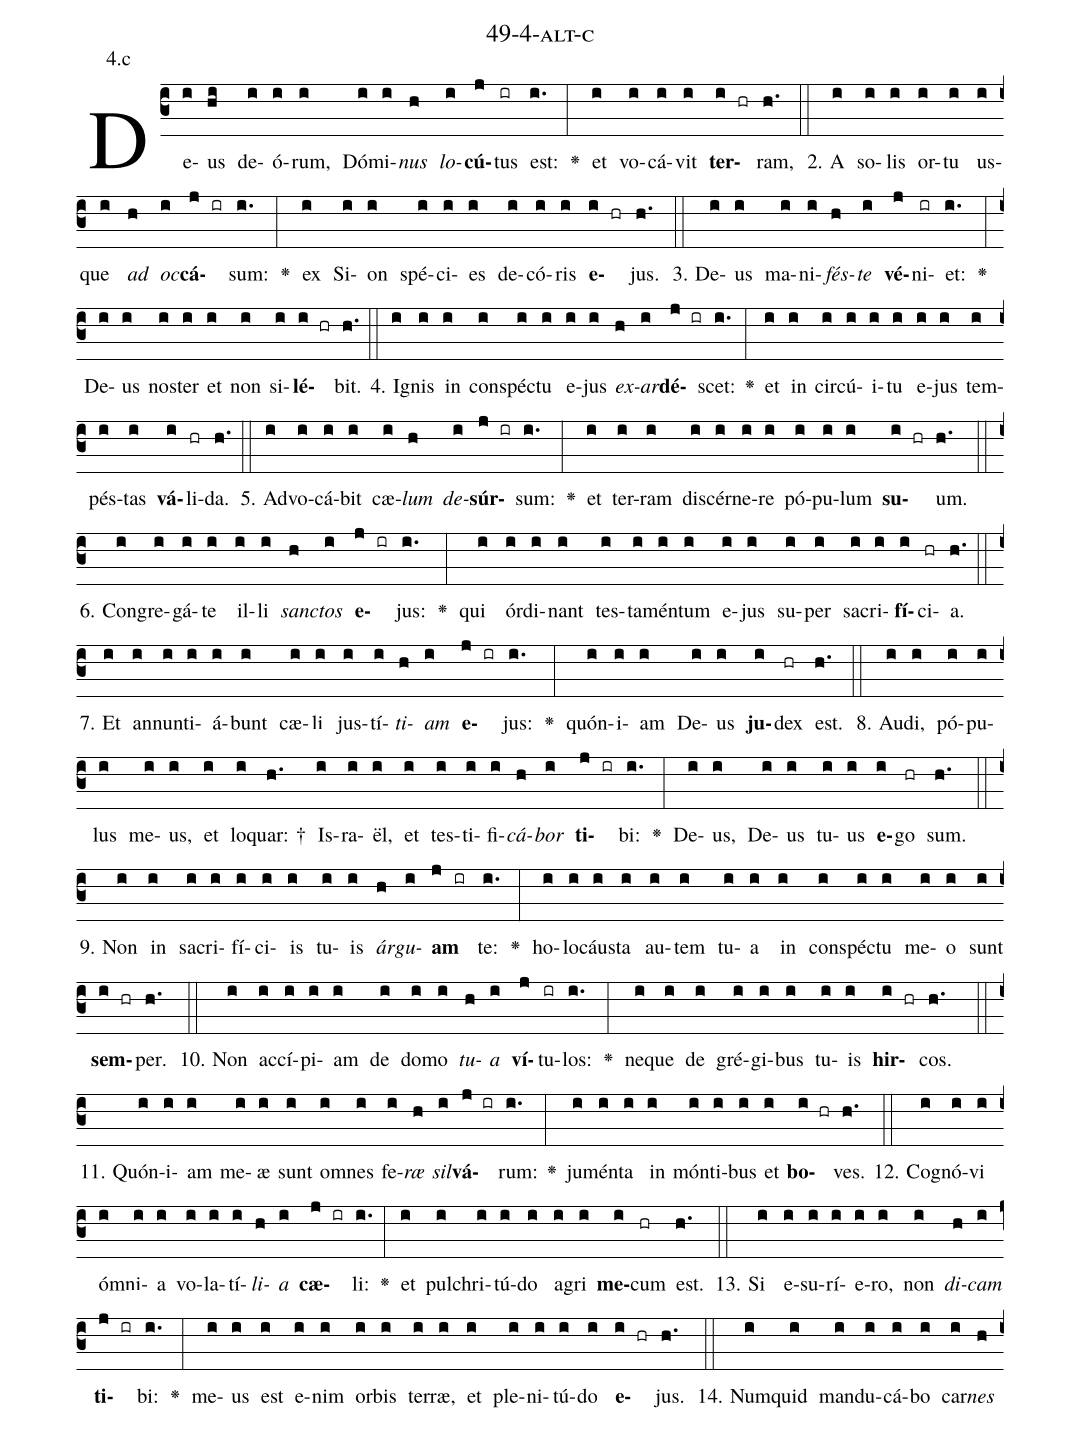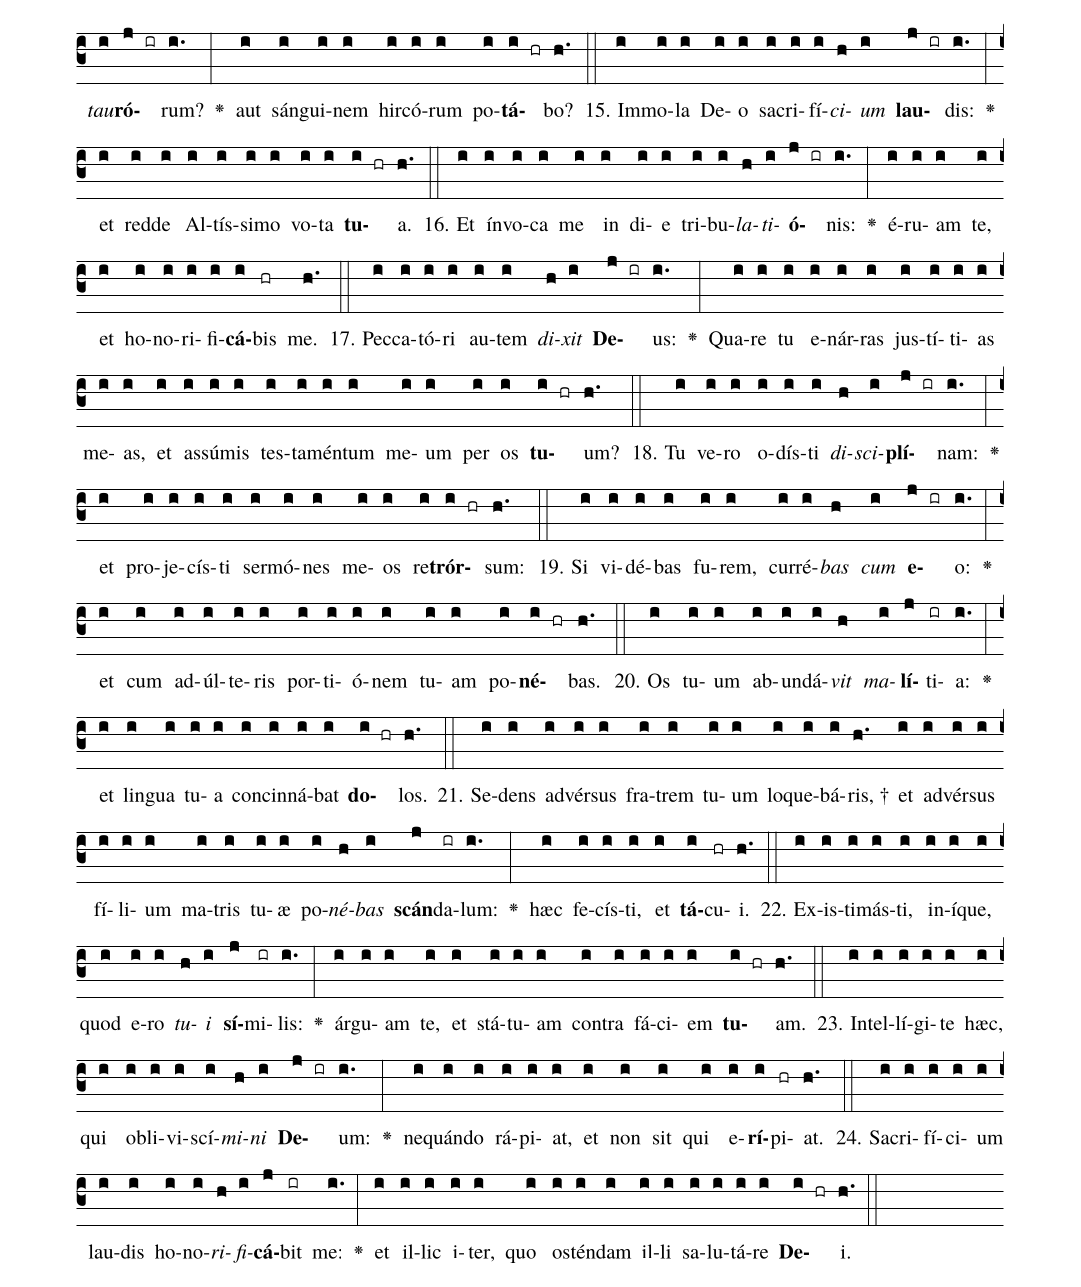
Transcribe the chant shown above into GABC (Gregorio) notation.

name: 49-4-alt-c;
annotation: 4.c;
%%
(c3)De(i)us(hi) de(i)ó(i)rum,(i) Dó(i)mi(i)<i>nus</i>(h) <i>lo</i>(i)<b>cú</b>(j)tus(ir) est:(i.) <v>\greheightstar</v>(:) et(i) vo(i)cá(i)vit(i) <b>ter</b>(i hr)ram,(h.) (::)
2. A(i) so(i)lis(i) or(i)tu(i) us(i)que(i) <i>ad</i>(h) <i>oc</i>(i)<b>cá</b>(j ir)sum:(i.) <v>\greheightstar</v>(:) ex(i) Si(i)on(i) spé(i)ci(i)es(i) de(i)có(i)ris(i) <b>e</b>(i hr)jus.(h.) (::)
3. De(i)us(i) ma(i)ni(i)<i>fés</i>(h)<i>te</i>(i) <b>vé</b>(j)ni(ir)et:(i.) <v>\greheightstar</v>(:) De(i)us(i) nos(i)ter(i) et(i) non(i) si(i)<b>lé</b>(i hr)bit.(h.) (::)
4. I(i)gnis(i) in(i) con(i)spéc(i)tu(i) e(i)jus(i) <i>ex</i>(h)<i>ar</i>(i)<b>dé</b>(j ir)scet:(i.) <v>\greheightstar</v>(:) et(i) in(i) cir(i)cú(i)i(i)tu(i) e(i)jus(i) tem(i)pés(i)tas(i) <b>vá</b>(i)li(hr)da.(h.) (::)
5. Ad(i)vo(i)cá(i)bit(i) cæ(i)<i>lum</i>(h) <i>de</i>(i)<b>súr</b>(j ir)sum:(i.) <v>\greheightstar</v>(:) et(i) ter(i)ram(i) di(i)scér(i)ne(i)re(i) pó(i)pu(i)lum(i) <b>su</b>(i hr)um.(h.) (::)
6. Con(i)gre(i)gá(i)te(i) il(i)li(i) <i>sanc</i>(h)<i>tos</i>(i) <b>e</b>(j ir)jus:(i.) <v>\greheightstar</v>(:) qui(i) ór(i)di(i)nant(i) tes(i)ta(i)mén(i)tum(i) e(i)jus(i) su(i)per(i) sa(i)cri(i)<b>fí</b>(i)ci(hr)a.(h.) (::)
7. Et(i) an(i)nun(i)ti(i)á(i)bunt(i) cæ(i)li(i) jus(i)tí(i)<i>ti</i>(h)<i>am</i>(i) <b>e</b>(j ir)jus:(i.) <v>\greheightstar</v>(:) quón(i)i(i)am(i) De(i)us(i) <b>ju</b>(i)dex(hr) est.(h.) (::)
8. Au(i)di,(i) pó(i)pu(i)lus(i) me(i)us,(i) et(i) lo(i)quar: †(h.) Is(i)ra(i)ël,(i) et(i) tes(i)ti(i)fi(i)<i>cá</i>(h)<i>bor</i>(i) <b>ti</b>(j ir)bi:(i.) <v>\greheightstar</v>(:) De(i)us,(i) De(i)us(i) tu(i)us(i) <b>e</b>(i)go(hr) sum.(h.) (::)
9. Non(i) in(i) sa(i)cri(i)fí(i)ci(i)is(i) tu(i)is(i) <i>ár</i>(h)<i>gu</i>(i)<b>am</b>(j ir) te:(i.) <v>\greheightstar</v>(:) ho(i)lo(i)cáus(i)ta(i) au(i)tem(i) tu(i)a(i) in(i) con(i)spéc(i)tu(i) me(i)o(i) sunt(i) <b>sem</b>(i hr)per.(h.) (::)
10. Non(i) ac(i)cí(i)pi(i)am(i) de(i) do(i)mo(i) <i>tu</i>(h)<i>a</i>(i) <b>ví</b>(j)tu(ir)los:(i.) <v>\greheightstar</v>(:) ne(i)que(i) de(i) gré(i)gi(i)bus(i) tu(i)is(i) <b>hir</b>(i hr)cos.(h.) (::)
11. Quón(i)i(i)am(i) me(i)æ(i) sunt(i) om(i)nes(i) fe(i)<i>ræ</i>(h) <i>sil</i>(i)<b>vá</b>(j ir)rum:(i.) <v>\greheightstar</v>(:) ju(i)mén(i)ta(i) in(i) món(i)ti(i)bus(i) et(i) <b>bo</b>(i hr)ves.(h.) (::)
12. Co(i)gnó(i)vi(i) óm(i)ni(i)a(i) vo(i)la(i)tí(i)<i>li</i>(h)<i>a</i>(i) <b>cæ</b>(j ir)li:(i.) <v>\greheightstar</v>(:) et(i) pul(i)chri(i)tú(i)do(i) a(i)gri(i) <b>me</b>(i)cum(hr) est.(h.) (::)
13. Si(i) e(i)su(i)rí(i)e(i)ro,(i) non(i) <i>di</i>(h)<i>cam</i>(i) <b>ti</b>(j ir)bi:(i.) <v>\greheightstar</v>(:) me(i)us(i) est(i) e(i)nim(i) or(i)bis(i) ter(i)ræ,(i) et(i) ple(i)ni(i)tú(i)do(i) <b>e</b>(i hr)jus.(h.) (::)
14. Num(i)quid(i) man(i)du(i)cá(i)bo(i) car(i)<i>nes</i>(h) <i>tau</i>(i)<b>ró</b>(j ir)rum?(i.) <v>\greheightstar</v>(:) aut(i) sán(i)gui(i)nem(i) hir(i)có(i)rum(i) po(i)<b>tá</b>(i hr)bo?(h.) (::)
15. Im(i)mo(i)la(i) De(i)o(i) sa(i)cri(i)fí(i)<i>ci</i>(h)<i>um</i>(i) <b>lau</b>(j ir)dis:(i.) <v>\greheightstar</v>(:) et(i) red(i)de(i) Al(i)tís(i)si(i)mo(i) vo(i)ta(i) <b>tu</b>(i hr)a.(h.) (::)
16. Et(i) ín(i)vo(i)ca(i) me(i) in(i) di(i)e(i) tri(i)bu(i)<i>la</i>(h)<i>ti</i>(i)<b>ó</b>(j ir)nis:(i.) <v>\greheightstar</v>(:) é(i)ru(i)am(i) te,(i) et(i) ho(i)no(i)ri(i)fi(i)<b>cá</b>(i)bis(hr) me.(h.) (::)
17. Pec(i)ca(i)tó(i)ri(i) au(i)tem(i) <i>di</i>(h)<i>xit</i>(i) <b>De</b>(j ir)us:(i.) <v>\greheightstar</v>(:) Qua(i)re(i) tu(i) e(i)nár(i)ras(i) jus(i)tí(i)ti(i)as(i) me(i)as,(i) et(i) as(i)sú(i)mis(i) tes(i)ta(i)mén(i)tum(i) me(i)um(i) per(i) os(i) <b>tu</b>(i hr)um?(h.) (::)
18. Tu(i) ve(i)ro(i) o(i)dís(i)ti(i) <i>di</i>(h)<i>sci</i>(i)<b>plí</b>(j ir)nam:(i.) <v>\greheightstar</v>(:) et(i) pro(i)je(i)cís(i)ti(i) ser(i)mó(i)nes(i) me(i)os(i) re(i)<b>trór</b>(i hr)sum:(h.) (::)
19. Si(i) vi(i)dé(i)bas(i) fu(i)rem,(i) cur(i)ré(i)<i>bas</i>(h) <i>cum</i>(i) <b>e</b>(j ir)o:(i.) <v>\greheightstar</v>(:) et(i) cum(i) ad(i)úl(i)te(i)ris(i) por(i)ti(i)ó(i)nem(i) tu(i)am(i) po(i)<b>né</b>(i hr)bas.(h.) (::)
20. Os(i) tu(i)um(i) ab(i)un(i)dá(i)<i>vit</i>(h) <i>ma</i>(i)<b>lí</b>(j)ti(ir)a:(i.) <v>\greheightstar</v>(:) et(i) lin(i)gua(i) tu(i)a(i) con(i)cin(i)ná(i)bat(i) <b>do</b>(i hr)los.(h.) (::)
21. Se(i)dens(i) ad(i)vér(i)sus(i) fra(i)trem(i) tu(i)um(i) lo(i)que(i)bá(i)ris, †(h.) et(i) ad(i)vér(i)sus(i) fí(i)li(i)um(i) ma(i)tris(i) tu(i)æ(i) po(i)<i>né</i>(h)<i>bas</i>(i) <b>scán</b>(j)da(ir)lum:(i.) <v>\greheightstar</v>(:) hæc(i) fe(i)cís(i)ti,(i) et(i) <b>tá</b>(i)cu(hr)i.(h.) (::)
22. Ex(i)is(i)ti(i)más(i)ti,(i) in(i)í(i)que,(i) quod(i) e(i)ro(i) <i>tu</i>(h)<i>i</i>(i) <b>sí</b>(j)mi(ir)lis:(i.) <v>\greheightstar</v>(:) ár(i)gu(i)am(i) te,(i) et(i) stá(i)tu(i)am(i) con(i)tra(i) fá(i)ci(i)em(i) <b>tu</b>(i hr)am.(h.) (::)
23. In(i)tel(i)lí(i)gi(i)te(i) hæc,(i) qui(i) ob(i)li(i)vi(i)scí(i)<i>mi</i>(h)<i>ni</i>(i) <b>De</b>(j ir)um:(i.) <v>\greheightstar</v>(:) ne(i)quán(i)do(i) rá(i)pi(i)at,(i) et(i) non(i) sit(i) qui(i) e(i)<b>rí</b>(i)pi(hr)at.(h.) (::)
24. Sa(i)cri(i)fí(i)ci(i)um(i) lau(i)dis(i) ho(i)no(i)<i>ri</i>(h)<i>fi</i>(i)<b>cá</b>(j)bit(ir) me:(i.) <v>\greheightstar</v>(:) et(i) il(i)lic(i) i(i)ter,(i) quo(i) os(i)tén(i)dam(i) il(i)li(i) sa(i)lu(i)tá(i)re(i) <b>De</b>(i hr)i.(h.) (::)
